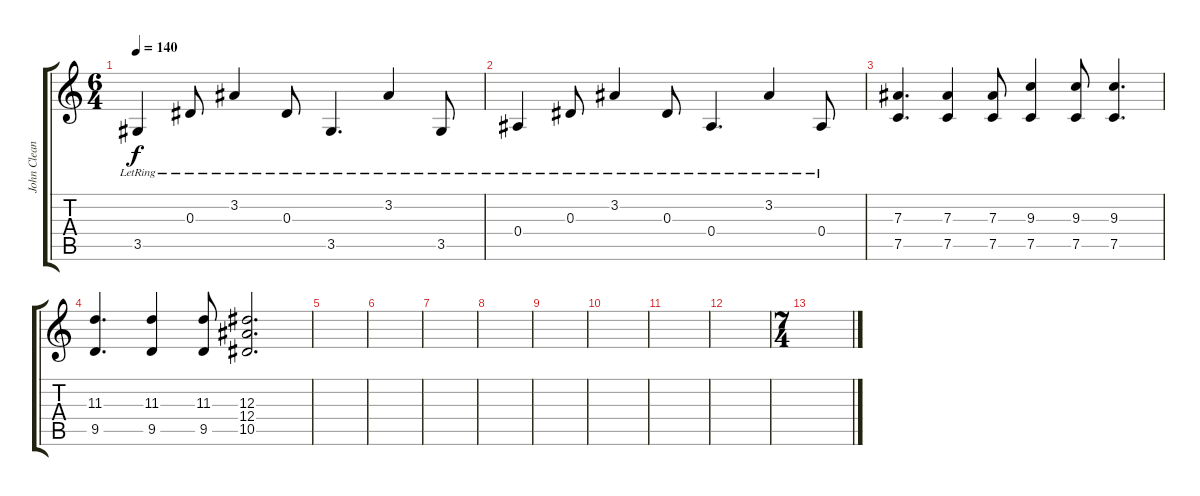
\track ("John Clean" "John Clean") {instrument electricguitarclean}
\staff {score tabs}
\tuning (C4 G3 Eb3 Bb2 F2 C2) {hide}
\ts (6 4)
\tempo 140
\clef g2
\ks c
3.5{lr}.4{dy f} 0.3{lr}.8 3.2{lr}.4 0.3{lr}.8 3.5{lr}.4{d} 3.2{lr}.4 3.5{lr}.8 |
0.4{lr}.4 0.3{lr}.8 3.2{lr}.4 0.3{lr}.8 0.4{lr}.4{d} 3.2{lr}.4 0.4{lr}.8 |
(7.3 7.5).4{d} (7.3 7.5).4 (7.3 7.5).8 (9.3 7.5).4 (9.3 7.5).8 (9.3 7.5).4{d} |
(11.3 9.5).4{d} (11.3 9.5).4 (11.3 9.5).8 (12.3 12.4 10.5).2{d} |
|
|
|
|
|
|
|
|
\ts (7 4)
